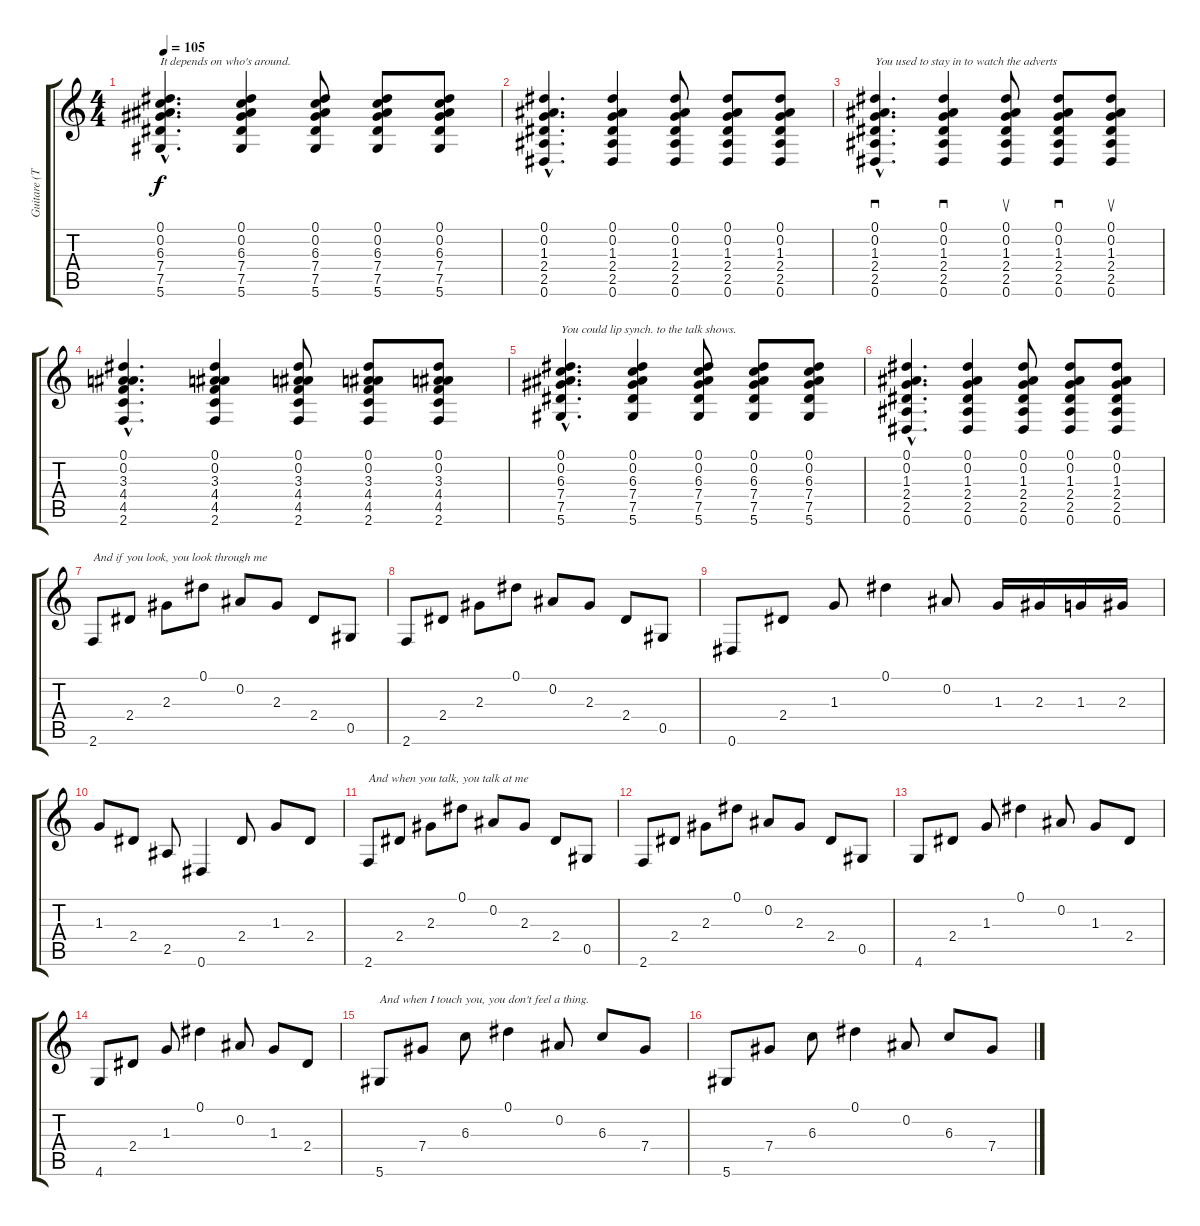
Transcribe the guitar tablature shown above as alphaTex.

\track ("Guitare (The Edge)" "Guitare (T") {instrument electricguitarjazz}
\staff {score tabs}
\tuning (Eb4 Bb3 Gb3 Db3 Ab2 Eb2) {hide}
\ts (4 4)
\tempo 105
\clef g2
\ks c
(0.1{hac} 0.2{hac} 6.3{hac} 7.4{hac} 7.5{hac} 5.6{hac}).4{d txt "It depends on who's around. " dy f} (0.1 0.2 6.3 7.4 7.5 5.6).4 (0.1 0.2 6.3 7.4 7.5 5.6).8 (0.1 0.2 6.3 7.4 7.5 5.6).8 (0.1 0.2 6.3 7.4 7.5 5.6).8 |
(0.1{hac} 0.2{hac} 1.3{hac} 2.4{hac} 2.5{hac} 0.6{hac}).4{d} (0.1 0.2 1.3 2.4 2.5 0.6).4 (0.1 0.2 1.3 2.4 2.5 0.6).8 (0.1 0.2 1.3 2.4 2.5 0.6).8 (0.1 0.2 1.3 2.4 2.5 0.6).8 |
(0.1{hac} 0.2{hac} 1.3{hac} 2.4{hac} 2.5{hac} 0.6{hac}).4{d sd txt "You used to stay in to watch the adverts "} (0.1 0.2 1.3 2.4 2.5 0.6).4{sd} (0.1 0.2 1.3 2.4 2.5 0.6).8{su} (0.1 0.2 1.3 2.4 2.5 0.6).8{sd} (0.1 0.2 1.3 2.4 2.5 0.6).8{su} |
(0.1{hac} 0.2{hac} 3.3{hac} 4.4{hac} 4.5{hac} 2.6{hac}).4{d} (0.1 0.2 3.3 4.4 4.5 2.6).4 (0.1 0.2 3.3 4.4 4.5 2.6).8 (0.1 0.2 3.3 4.4 4.5 2.6).8 (0.1 0.2 3.3 4.4 4.5 2.6).8 |
(0.1{hac} 0.2{hac} 6.3{hac} 7.4{hac} 7.5{hac} 5.6{hac}).4{d txt "You could lip synch. to the talk shows. "} (0.1 0.2 6.3 7.4 7.5 5.6).4 (0.1 0.2 6.3 7.4 7.5 5.6).8 (0.1 0.2 6.3 7.4 7.5 5.6).8 (0.1 0.2 6.3 7.4 7.5 5.6).8 |
(0.1{hac} 0.2{hac} 1.3{hac} 2.4{hac} 2.5{hac} 0.6{hac}).4{d} (0.1 0.2 1.3 2.4 2.5 0.6).4 (0.1 0.2 1.3 2.4 2.5 0.6).8 (0.1 0.2 1.3 2.4 2.5 0.6).8 (0.1 0.2 1.3 2.4 2.5 0.6).8 |
2.6.8{txt "And if you look, you look through me "} 2.4.8 2.3.8 0.1.8 0.2.8 2.3.8 2.4.8 0.5.8 |
2.6.8 2.4.8 2.3.8 0.1.8 0.2.8 2.3.8 2.4.8 0.5.8 |
0.6.8 2.4.8 1.3.8 0.1.4 0.2.8 1.3.16 2.3.16 1.3.16 2.3.16 |
1.3.8 2.4.8 2.5.8 0.6.4 2.4.8 1.3.8 2.4.8 |
2.6.8{txt "And when you talk, you talk at me "} 2.4.8 2.3.8 0.1.8 0.2.8 2.3.8 2.4.8 0.5.8 |
2.6.8 2.4.8 2.3.8 0.1.8 0.2.8 2.3.8 2.4.8 0.5.8 |
4.6.8 2.4.8 1.3.8 0.1.4 0.2.8 1.3.8 2.4.8 |
4.6.8 2.4.8 1.3.8 0.1.4 0.2.8 1.3.8 2.4.8 |
5.6.8{txt "And when I touch you, you don't feel a thing. "} 7.4.8 6.3.8 0.1.4 0.2.8 6.3.8 7.4.8 |
5.6.8 7.4.8 6.3.8 0.1.4 0.2.8 6.3.8 7.4.8
